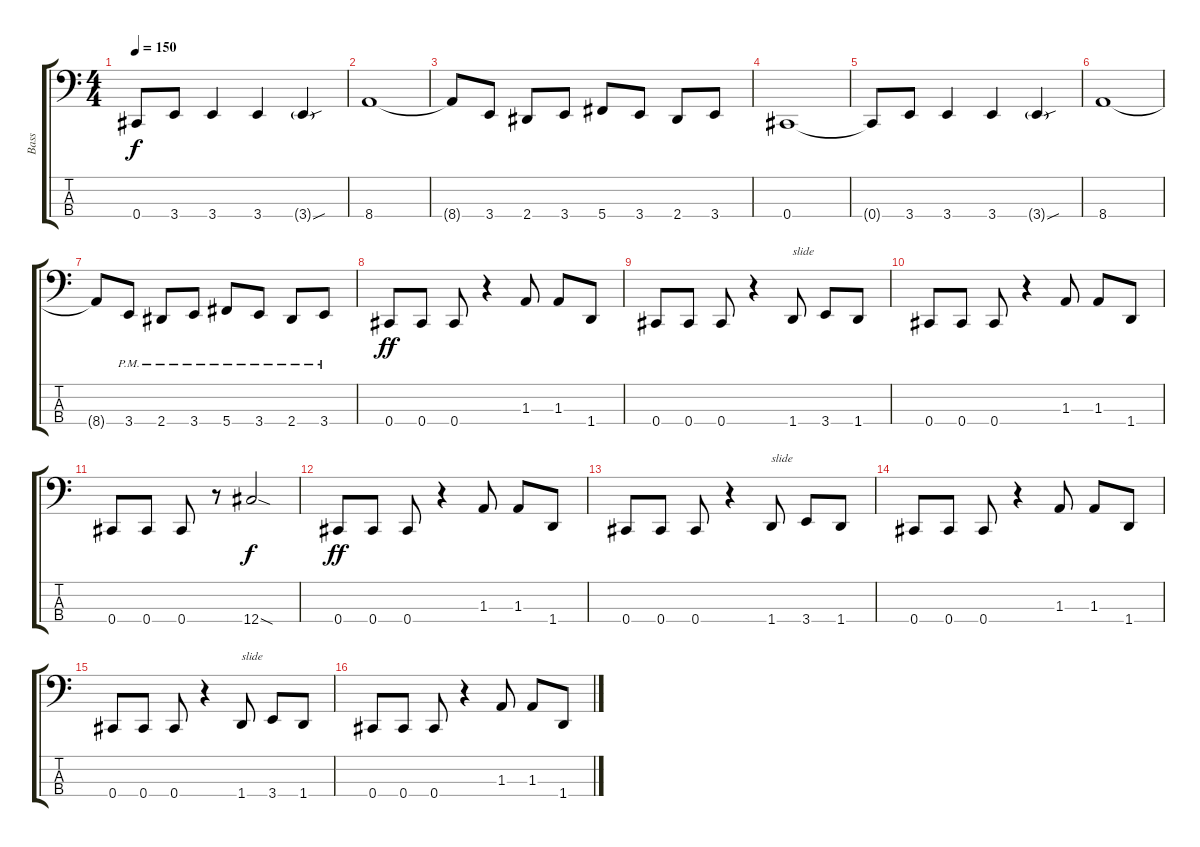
\track ("Bass" "Bass") {instrument electricbassfinger}
\staff {score tabs}
\tuning (Gb2 Db2 Ab1 Db1) {hide}
\ts (4 4)
\tempo 150
\clef f4
\ks c
0.4{t}.8{dy f} 3.4.8 3.4.4 3.4.4 3.4{sou g}.4 |
8.4.1 |
8.4{t}.8 3.4.8 2.4.8 3.4.8 5.4.8 3.4.8 2.4.8 3.4.8 |
0.4.1 |
0.4{t}.8 3.4.8 3.4.4 3.4.4 3.4{sou g}.4 |
8.4.1 |
8.4{t}.8 3.4{pm}.8 2.4{pm}.8 3.4{pm}.8 5.4{pm}.8 3.4{pm}.8 2.4{pm}.8 3.4{pm}.8 |
0.4.8{dy ff} 0.4.8 0.4.8 r.4 1.3.8 1.3.8 1.4.8 |
0.4.8 0.4.8 0.4.8 r.4 1.4.8{txt "slide"} 3.4.8 1.4.8 |
0.4.8 0.4.8 0.4.8 r.4 1.3.8 1.3.8 1.4.8 |
0.4.8 0.4.8 0.4.8 r.8 12.4{sod}.2{dy f} |
0.4.8{dy ff} 0.4.8 0.4.8 r.4 1.3.8 1.3.8 1.4.8 |
0.4.8 0.4.8 0.4.8 r.4 1.4.8{txt "slide"} 3.4.8 1.4.8 |
0.4.8 0.4.8 0.4.8 r.4 1.3.8 1.3.8 1.4.8 |
0.4.8 0.4.8 0.4.8 r.4 1.4.8{txt "slide"} 3.4.8 1.4.8 |
0.4.8 0.4.8 0.4.8 r.4 1.3.8 1.3.8 1.4.8
